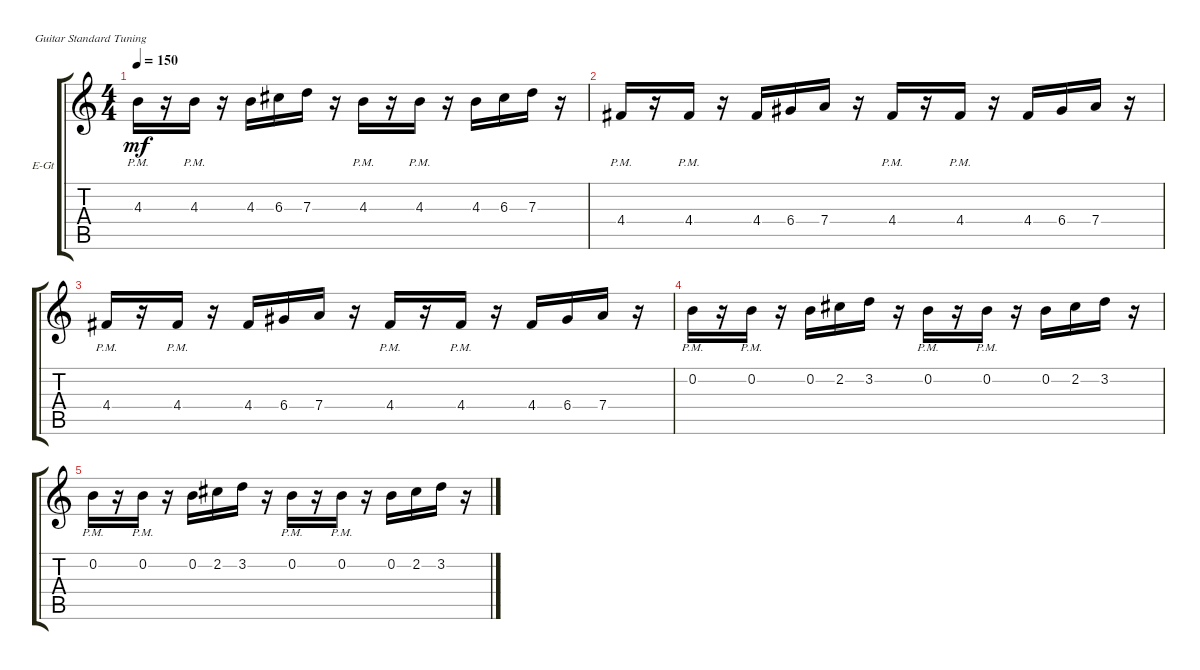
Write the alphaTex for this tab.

\bracketExtendMode groupsimilarinstruments
\firstSystemTrackNameOrientation horizontal
\otherSystemsTrackNameOrientation horizontal
\track ("Electric Guitar Solo Effect" "E-Gt") {solo instrument overdrivenguitar}
\staff {score tabs}
\tuning (E4 B3 G3 D3 A2 E2)
\ts (4 4)
\tempo 150
\clef g2
\ks c
4.3{pm}.16{dy mf} r.16 4.3{pm}.16 r.16 4.3.16 6.3.16 7.3.16 r.16 4.3{pm}.16 r.16 4.3{pm}.16 r.16 4.3.16 6.3.16 7.3.16 r.16 |
4.4{pm}.16 r.16 4.4{pm}.16 r.16 4.4.16 6.4.16 7.4.16 r.16 4.4{pm}.16 r.16 4.4{pm}.16 r.16 4.4.16 6.4.16 7.4.16 r.16 |
4.4{pm}.16 r.16 4.4{pm}.16 r.16 4.4.16 6.4.16 7.4.16 r.16 4.4{pm}.16 r.16 4.4{pm}.16 r.16 4.4.16 6.4.16 7.4.16 r.16 |
0.2{pm}.16 r.16 0.2{pm}.16 r.16 0.2.16 2.2.16 3.2.16 r.16 0.2{pm}.16 r.16 0.2{pm}.16 r.16 0.2.16 2.2.16 3.2.16 r.16 |
0.2{pm}.16 r.16 0.2{pm}.16 r.16 0.2.16 2.2.16 3.2.16 r.16 0.2{pm}.16 r.16 0.2{pm}.16 r.16 0.2.16 2.2.16 3.2.16 r.16
